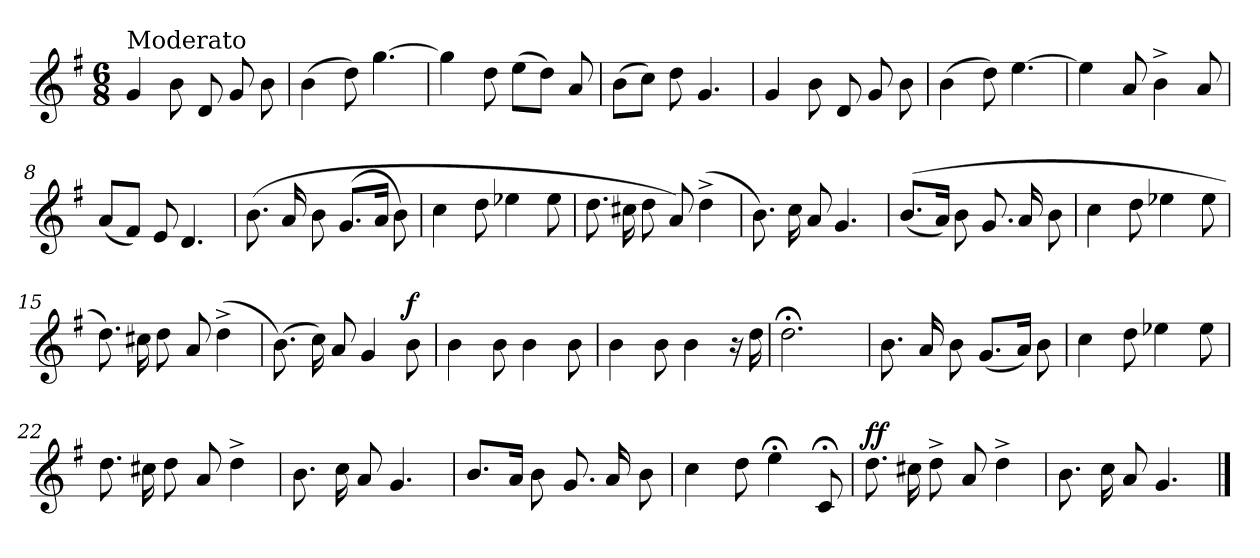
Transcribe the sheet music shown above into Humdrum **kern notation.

**kern	**dynam
*part1	*part1
*staff1	*staff1
*clefG2	*
*k[f#]	*
*G:	*
*M6/8	*
=1	=1
!LO:TX:a:t=Moderato	!
4g/	.
8b\	.
8d/	.
8g/	.
8b\	.
=2	=2
(>4b\	.
8dd\)	.
[4.gg\	.
=3	=3
4gg\]	.
8dd\	.
(>8ee\L	.
8dd\J)	.
8a/	.
=4	=4
(>8b\L	.
8cc\J)	.
8dd\	.
4.g/	.
=5	=5
4g/	.
8b\	.
8d/	.
8g/	.
8b\	.
=6	=6
(>4b\	.
8dd\)	.
[4.ee\	.
!!LO:LB:g=z
=7	=7
4ee\]	.
8a/	.
4b^>\	.
8a/	.
=8	=8
(<8a/L	.
8f#/J)	.
8e/	.
4.d/	.
=9	=9
(>8.b\	.
16a/	.
8b\	.
(>8.g/L	.
16a/Jk	.
8b\)	.
=10	=10
4cc\	.
8dd\	.
4ee-X\	.
8ee-\	.
=11	=11
8.dd\	.
16cc#X\	.
8dd\	.
8a/)	.
(>4dd^>\	.
=12	=12
8.b\)	.
16cc\	.
8a/	.
4.g/	.
!!LO:LB:g=z
=13	=13
(<(>8.b/L	.
16a/Jk)	.
8b\	.
8.g/	.
16a/	.
8b\	.
=14	=14
4cc\	.
8dd\	.
4ee-X\	.
8ee-\	.
=15	=15
8.dd\)	.
16cc#X\	.
8dd\	.
8a/	.
(>4dd^>\	.
=16	=16
(>8.b\)	.
16cc\)	.
8a/	.
4g/	.
!	!LO:DY:a
8b\	f
=17	=17
4b\	.
8b\	.
4b\	.
8b\	.
=18	=18
4b\	.
8b\	.
4b\	.
16r	.
16dd\	.
=19	=19
2.dd;<\	.
!!LO:LB:g=z
=20	=20
8.b\	.
16a/	.
8b\	.
(<8.g/L	.
16a/Jk)	.
8b\	.
=21	=21
4cc\	.
8dd\	.
4ee-X\	.
8ee-\	.
=22	=22
8.dd\	.
16cc#X\	.
8dd\	.
8a/	.
4dd^>\	.
=23	=23
8.b\	.
16cc\	.
8a/	.
4.g/	.
=24	=24
8.b/L	.
16a/Jk	.
8b\	.
8.g/	.
16a/	.
8b\	.
=25	=25
4cc\	.
8dd\	.
4ee;<\	.
8c;</	.
!!LO:LB:g=z
=26	=26
!	!LO:DY:a
8.dd\	ff
16cc#X\	.
8dd^>\	.
8a/	.
4dd^>\	.
=27	=27
8.b\	.
16cc\	.
8a/	.
4.g/	.
==	==
*-	*-
